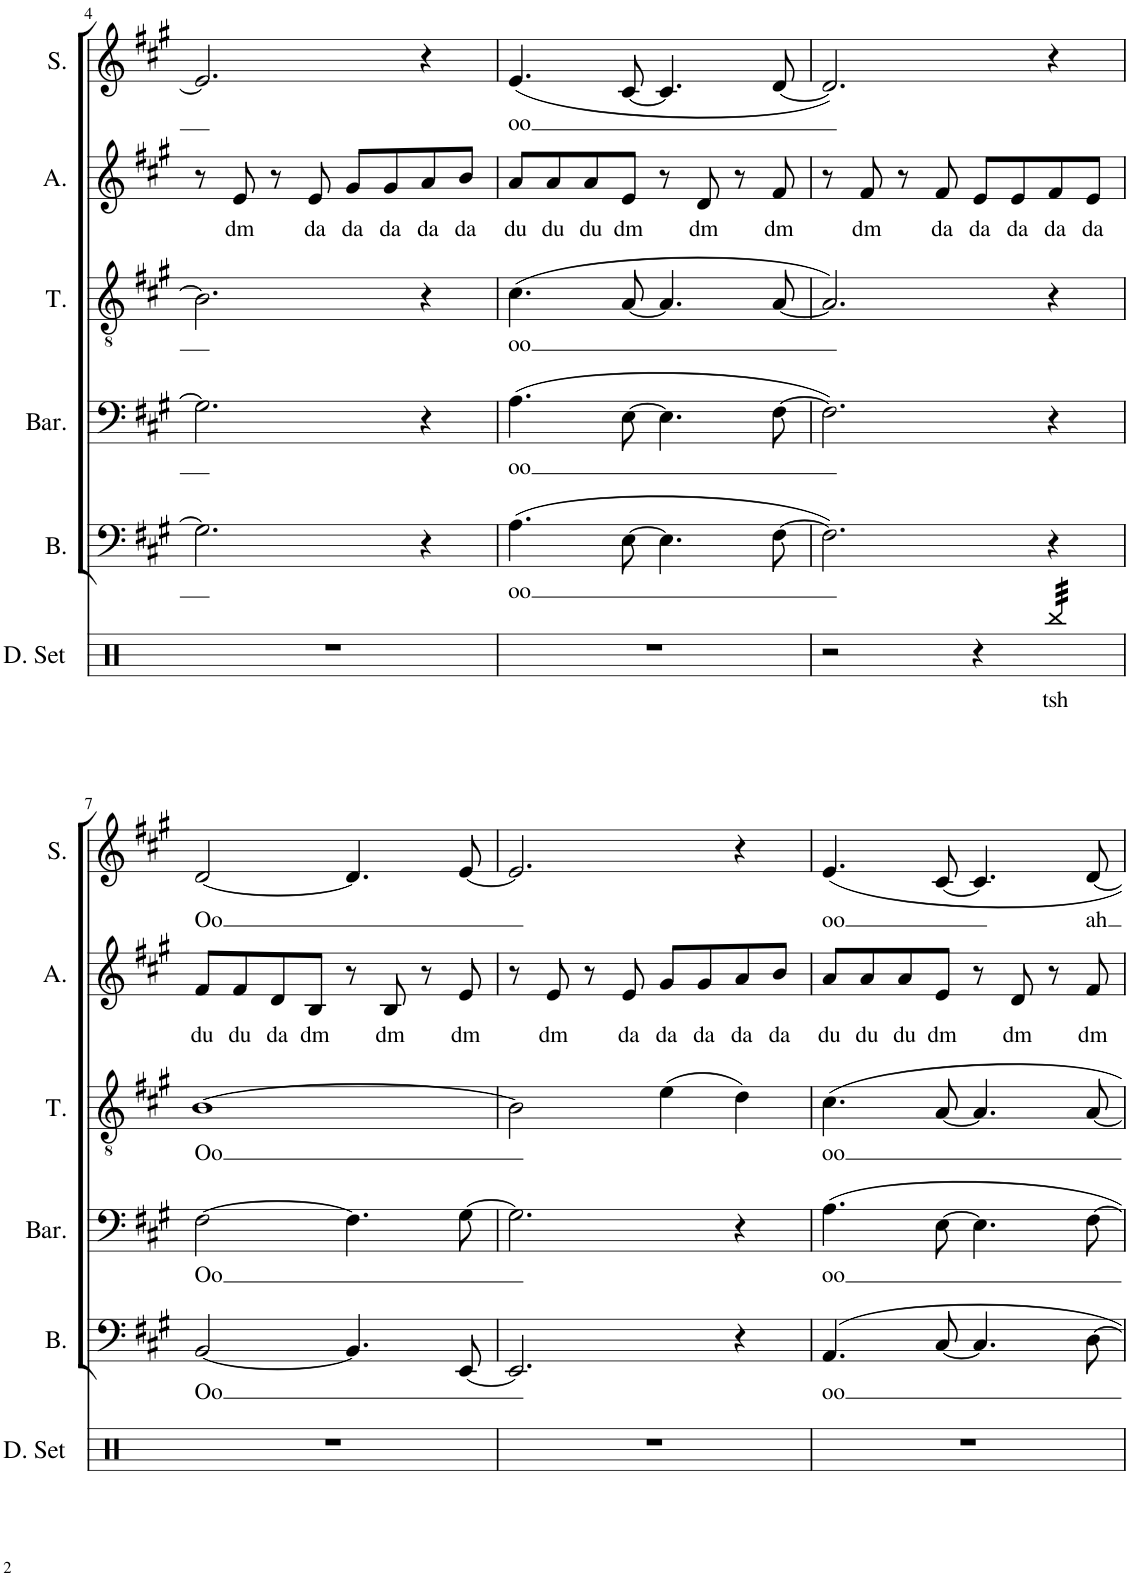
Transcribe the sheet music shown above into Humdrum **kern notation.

**kern	**text	**kern	**text	**kern	**text	**kern	**text	**kern	**text	**kern	**text
*part6	*part6	*part5	*part5	*part4	*part4	*part3	*part3	*part2	*part2	*part1	*part1
*staff6	*staff6	*staff5	*staff5	*staff4	*staff4	*staff3	*staff3	*staff2	*staff2	*staff1	*staff1
*I"Drumset	*	*I"Bass	*	*I"Baritone	*	*I"Tenor	*	*I"Alto	*	*I"Soprano	*
*I'D. Set	*	*I'B.	*	*I'Bar.	*	*I'T.	*	*I'A.	*	*I'S.	*
!!LO:PB:g=z
*clefX	*	*clefF4	*	*clefF4	*	*clefGv2	*	*clefG2	*	*clefG2	*
*k[]	*	*k[f#c#g#]	*	*k[f#c#g#]	*	*k[f#c#g#]	*	*k[f#c#g#]	*	*k[f#c#g#]	*
*M4/4	*	*M4/4	*	*M4/4	*	*M4/4	*	*M4/4	*	*M4/4	*
=4	=4	=4	=4	=4	=4	=4	=4	=4	=4	=4	=4
1r	.	2.G#\]	.	2.G#\]	.	2.B\]	.	8r	.	2.e/]	.
!	!	!	!	!	!	!	!	!	!LO:LY:b	!	!
.	.	.	.	.	.	.	.	8e/	dm	.	.
.	.	.	.	.	.	.	.	8r	.	.	.
!	!	!	!	!	!	!	!	!	!LO:LY:b	!	!
.	.	.	.	.	.	.	.	8e/	da	.	.
!	!	!	!	!	!	!	!	!	!LO:LY:b	!	!
.	.	.	.	.	.	.	.	8g#/L	da	.	.
!	!	!	!	!	!	!	!	!	!LO:LY:b	!	!
.	.	.	.	.	.	.	.	8g#/	da	.	.
!	!	!	!	!	!	!	!	!	!LO:LY:b	!	!
.	.	4r	.	4r	.	4r	.	8a/	da	4r	.
!	!	!	!	!	!	!	!	!	!LO:LY:b	!	!
.	.	.	.	.	.	.	.	8b/J	da	.	.
=5	=5	=5	=5	=5	=5	=5	=5	=5	=5	=5	=5
!	!	!	!LO:LY:b	!	!LO:LY:b	!	!LO:LY:b	!	!LO:LY:b	!	!LO:LY:b
1r	.	(4.A\	oo	(4.A\	oo	(4.c#\	oo	8a/L	du	(4.e/	oo
!	!	!	!	!	!	!	!	!	!LO:LY:b	!	!
.	.	.	.	.	.	.	.	8a/	du	.	.
!	!	!	!	!	!	!	!	!	!LO:LY:b	!	!
.	.	.	.	.	.	.	.	8a/	du	.	.
!	!	!	!	!	!	!	!	!	!LO:LY:b	!	!
.	.	[8E\	.	[8E\	.	[8A/	.	8e/J	dm	[8c#/	.
.	.	4.E\]	.	4.E\]	.	4.A/]	.	8r	.	4.c#/]	.
!	!	!	!	!	!	!	!	!	!LO:LY:b	!	!
.	.	.	.	.	.	.	.	8d/	dm	.	.
.	.	.	.	.	.	.	.	8r	.	.	.
!	!	!	!	!	!	!	!	!	!LO:LY:b	!	!
.	.	[8F#\	.	[8F#\	.	[8A/	.	8f#/	dm	[8d/	.
=6	=6	=6	=6	=6	=6	=6	=6	=6	=6	=6	=6
2r	.	2.F#\])	.	2.F#\])	.	2.A/])	.	8r	.	2.d/])	.
!	!	!	!	!	!	!	!	!	!LO:LY:b	!	!
.	.	.	.	.	.	.	.	8f#/	dm	.	.
.	.	.	.	.	.	.	.	8r	.	.	.
!	!	!	!	!	!	!	!	!	!LO:LY:b	!	!
.	.	.	.	.	.	.	.	8f#/	da	.	.
!	!	!	!	!	!	!	!	!	!LO:LY:b	!	!
4r	.	.	.	.	.	.	.	8e/L	da	.	.
!	!	!	!	!	!	!	!	!	!LO:LY:b	!	!
.	.	.	.	.	.	.	.	8e/	da	.	.
!	!LO:LY:b	!	!	!	!	!	!	!	!LO:LY:b	!	!
*tremolo	*	*	*	*	*	*	*	*	*	*	*
32Rbb/LLL	tsh	4r	.	4r	.	4r	.	8f#/	da	4r	.
32Rbb/	.	.	.	.	.	.	.	.	.	.	.
32Rbb/	.	.	.	.	.	.	.	.	.	.	.
32Rbb/	.	.	.	.	.	.	.	.	.	.	.
!	!	!	!	!	!	!	!	!	!LO:LY:b	!	!
32Rbb/	.	.	.	.	.	.	.	8e/J	da	.	.
32Rbb/	.	.	.	.	.	.	.	.	.	.	.
32Rbb/	.	.	.	.	.	.	.	.	.	.	.
32Rbb/JJJ	.	.	.	.	.	.	.	.	.	.	.
*Xtremolo	*	*	*	*	*	*	*	*	*	*	*
!!LO:LB:g=z
=7	=7	=7	=7	=7	=7	=7	=7	=7	=7	=7	=7
!	!	!	!LO:LY:b	!	!LO:LY:b	!	!LO:LY:b	!	!LO:LY:b	!	!LO:LY:b
1r	.	[2BB/	Oo	[2F#\	Oo	[1B	Oo	8f#/L	du	[2d/	Oo
!	!	!	!	!	!	!	!	!	!LO:LY:b	!	!
.	.	.	.	.	.	.	.	8f#/	du	.	.
!	!	!	!	!	!	!	!	!	!LO:LY:b	!	!
.	.	.	.	.	.	.	.	8d/	da	.	.
!	!	!	!	!	!	!	!	!	!LO:LY:b	!	!
.	.	.	.	.	.	.	.	8B/J	dm	.	.
.	.	4.BB/]	.	4.F#\]	.	.	.	8r	.	4.d/]	.
!	!	!	!	!	!	!	!	!	!LO:LY:b	!	!
.	.	.	.	.	.	.	.	8B/	dm	.	.
.	.	.	.	.	.	.	.	8r	.	.	.
!	!	!	!	!	!	!	!	!	!LO:LY:b	!	!
.	.	[8EE/	.	[8G#\	.	.	.	8e/	dm	[8e/	.
=8	=8	=8	=8	=8	=8	=8	=8	=8	=8	=8	=8
1r	.	2.EE/]	.	2.G#\]	.	2B\]	.	8r	.	2.e/]	.
!	!	!	!	!	!	!	!	!	!LO:LY:b	!	!
.	.	.	.	.	.	.	.	8e/	dm	.	.
.	.	.	.	.	.	.	.	8r	.	.	.
!	!	!	!	!	!	!	!	!	!LO:LY:b	!	!
.	.	.	.	.	.	.	.	8e/	da	.	.
!	!	!	!	!	!	!	!	!	!LO:LY:b	!	!
.	.	.	.	.	.	(4e\	.	8g#/L	da	.	.
!	!	!	!	!	!	!	!	!	!LO:LY:b	!	!
.	.	.	.	.	.	.	.	8g#/	da	.	.
!	!	!	!	!	!	!	!	!	!LO:LY:b	!	!
.	.	4r	.	4r	.	4d\)	.	8a/	da	4r	.
!	!	!	!	!	!	!	!	!	!LO:LY:b	!	!
.	.	.	.	.	.	.	.	8b/J	da	.	.
=9	=9	=9	=9	=9	=9	=9	=9	=9	=9	=9	=9
!	!	!	!LO:LY:b	!	!LO:LY:b	!	!LO:LY:b	!	!LO:LY:b	!	!LO:LY:b
1r	.	4.AA/	oo	4.A\	oo	4.c#\	oo	8a/L	du	4.e/	oo
!	!	!	!	!	!	!	!	!	!LO:LY:b	!	!
.	.	.	.	.	.	.	.	8a/	du	.	.
!	!	!	!	!	!	!	!	!	!LO:LY:b	!	!
.	.	.	.	.	.	.	.	8a/	du	.	.
!	!	!	!	!	!	!	!	!	!LO:LY:b	!	!
.	.	[8C#/	.	[8E\	.	[8A/	.	8e/J	dm	[8c#/	.
.	.	4.C#/]	.	4.E\]	.	4.A/]	.	8r	.	4.c#/]	.
!	!	!	!	!	!	!	!	!	!LO:LY:b	!	!
.	.	.	.	.	.	.	.	8d/	dm	.	.
.	.	.	.	.	.	.	.	8r	.	.	.
!	!	!	!	!	!	!	!	!	!LO:LY:b	!	!LO:LY:b
.	.	[8D\	.	[8F#\	.	[8A/	.	8f#/	dm	[8d/	ah
=	=	=	=	=	=	=	=	=	=	=	=
*-	*-	*-	*-	*-	*-	*-	*-	*-	*-	*-	*-
